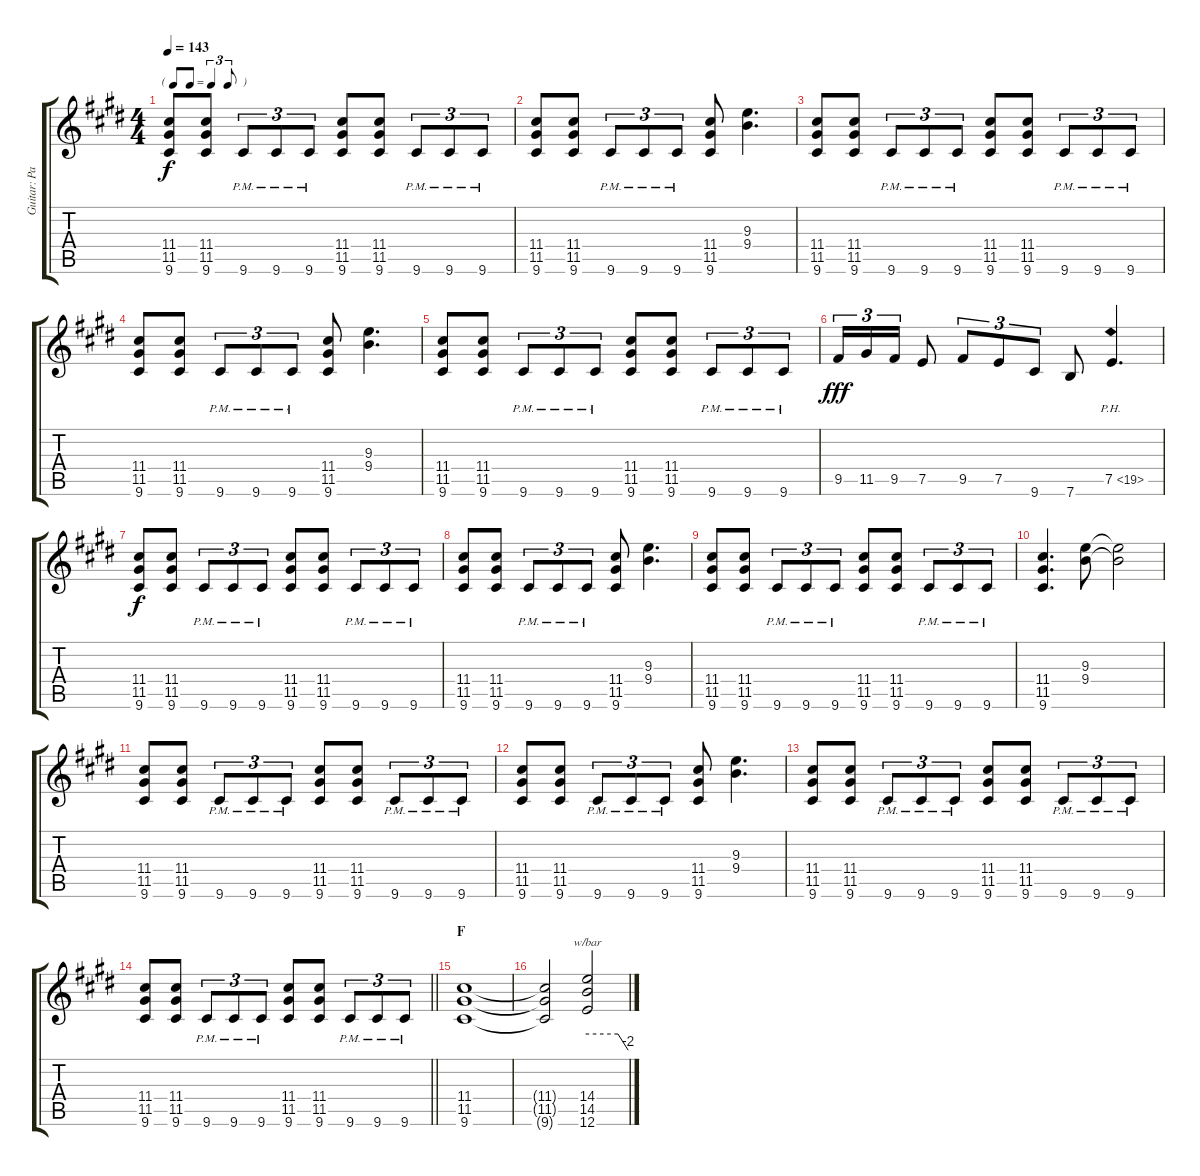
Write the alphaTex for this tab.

\track ("Guitar: Paul" "Guitar: Pa") {instrument distortionguitar}
\staff {score tabs}
\tuning (E4 B3 G3 D3 A2 E2) {hide}
\ts (4 4)
\tf triplet8th
\tempo 143
\clef g2
\ks e
(11.4 11.5 9.6).8{dy f} (11.4 11.5 9.6).8 9.6{pm}.8{tu (3 2)} 9.6{pm}.8{tu (3 2)} 9.6{pm}.8{tu (3 2)} (11.4 11.5 9.6).8 (11.4 11.5 9.6).8 9.6{pm}.8{tu (3 2)} 9.6{pm}.8{tu (3 2)} 9.6{pm}.8{tu (3 2)} |
(11.4 11.5 9.6).8 (11.4 11.5 9.6).8 9.6{pm}.8{tu (3 2)} 9.6{pm}.8{tu (3 2)} 9.6{pm}.8{tu (3 2)} (11.4 11.5 9.6).8 (9.3 9.4).4{d} |
(11.4 11.5 9.6).8 (11.4 11.5 9.6).8 9.6{pm}.8{tu (3 2)} 9.6{pm}.8{tu (3 2)} 9.6{pm}.8{tu (3 2)} (11.4 11.5 9.6).8 (11.4 11.5 9.6).8 9.6{pm}.8{tu (3 2)} 9.6{pm}.8{tu (3 2)} 9.6{pm}.8{tu (3 2)} |
(11.4 11.5 9.6).8 (11.4 11.5 9.6).8 9.6{pm}.8{tu (3 2)} 9.6{pm}.8{tu (3 2)} 9.6{pm}.8{tu (3 2)} (11.4 11.5 9.6).8 (9.3 9.4).4{d} |
(11.4 11.5 9.6).8 (11.4 11.5 9.6).8 9.6{pm}.8{tu (3 2)} 9.6{pm}.8{tu (3 2)} 9.6{pm}.8{tu (3 2)} (11.4 11.5 9.6).8 (11.4 11.5 9.6).8 9.6{pm}.8{tu (3 2)} 9.6{pm}.8{tu (3 2)} 9.6{pm}.8{tu (3 2)} |
9.5.16{tu (3 2) dy fff} 11.5.16{tu (3 2)} 9.5.16{tu (3 2)} 7.5.8 9.5.8{tu (3 2)} 7.5.8{tu (3 2)} 9.6.8{tu (3 2)} 7.6.8 7.5{ph 12}.4{d} |
(11.4 11.5 9.6).8{dy f} (11.4 11.5 9.6).8 9.6{pm}.8{tu (3 2)} 9.6{pm}.8{tu (3 2)} 9.6{pm}.8{tu (3 2)} (11.4 11.5 9.6).8 (11.4 11.5 9.6).8 9.6{pm}.8{tu (3 2)} 9.6{pm}.8{tu (3 2)} 9.6{pm}.8{tu (3 2)} |
(11.4 11.5 9.6).8 (11.4 11.5 9.6).8 9.6{pm}.8{tu (3 2)} 9.6{pm}.8{tu (3 2)} 9.6{pm}.8{tu (3 2)} (11.4 11.5 9.6).8 (9.3 9.4).4{d} |
(11.4 11.5 9.6).8 (11.4 11.5 9.6).8 9.6{pm}.8{tu (3 2)} 9.6{pm}.8{tu (3 2)} 9.6{pm}.8{tu (3 2)} (11.4 11.5 9.6).8 (11.4 11.5 9.6).8 9.6{pm}.8{tu (3 2)} 9.6{pm}.8{tu (3 2)} 9.6{pm}.8{tu (3 2)} |
(11.4 11.5 9.6).4{d} (9.3 9.4).8 (9.3{t} 9.4{t}).2 |
(11.4 11.5 9.6).8 (11.4 11.5 9.6).8 9.6{pm}.8{tu (3 2)} 9.6{pm}.8{tu (3 2)} 9.6{pm}.8{tu (3 2)} (11.4 11.5 9.6).8 (11.4 11.5 9.6).8 9.6{pm}.8{tu (3 2)} 9.6{pm}.8{tu (3 2)} 9.6{pm}.8{tu (3 2)} |
(11.4 11.5 9.6).8 (11.4 11.5 9.6).8 9.6{pm}.8{tu (3 2)} 9.6{pm}.8{tu (3 2)} 9.6{pm}.8{tu (3 2)} (11.4 11.5 9.6).8 (9.3 9.4).4{d} |
(11.4 11.5 9.6).8 (11.4 11.5 9.6).8 9.6{pm}.8{tu (3 2)} 9.6{pm}.8{tu (3 2)} 9.6{pm}.8{tu (3 2)} (11.4 11.5 9.6).8 (11.4 11.5 9.6).8 9.6{pm}.8{tu (3 2)} 9.6{pm}.8{tu (3 2)} 9.6{pm}.8{tu (3 2)} |
\barLineRight lightlight
(11.4 11.5 9.6).8 (11.4 11.5 9.6).8 9.6{pm}.8{tu (3 2)} 9.6{pm}.8{tu (3 2)} 9.6{pm}.8{tu (3 2)} (11.4 11.5 9.6).8 (11.4 11.5 9.6).8 9.6{pm}.8{tu (3 2)} 9.6{pm}.8{tu (3 2)} 9.6{pm}.8{tu (3 2)} |
\section ("" "F")
(11.4 11.5 9.6).1 |
(11.4{t} 11.5{t} 9.6{t}).2 (14.4 14.5 12.6).2{tbe (custom default 0 0 45 0 60 -8)}
